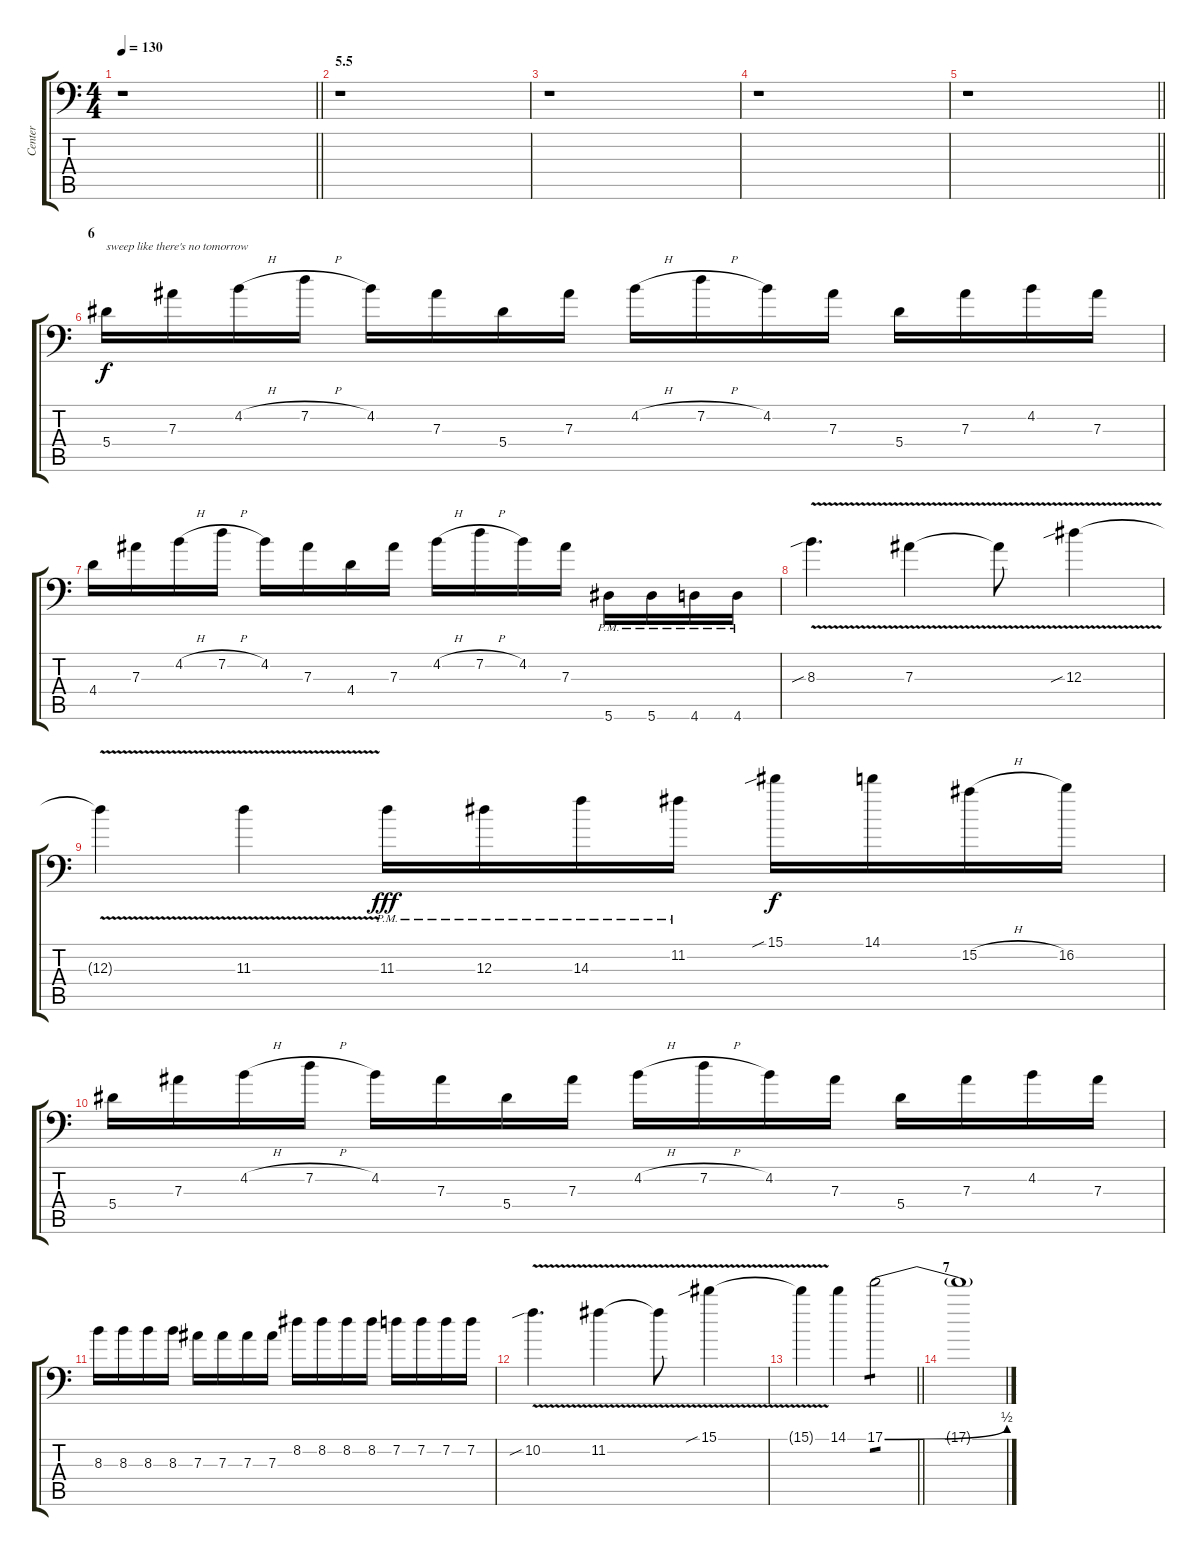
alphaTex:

\track ("Center" "Center") {instrument distortionguitar}
\staff {score tabs}
\tuning (C4 G3 Eb3 Bb2 F2 Bb1) {hide}
\ts (4 4)
\tempo 130
\clef f4
\barLineRight lightlight
\ks c
r.1{dy f} |
\section ("" "5.5")
r.1 |
r.1 |
r.1 |
\barLineRight lightlight
r.1 |
\section ("" "6")
5.4.16{txt "sweep like there's no tomorrow"} 7.3.16 4.2{h}.16 7.2{h}.16 4.2.16 7.3.16 5.4.16 7.3.16 4.2{h}.16 7.2{h}.16 4.2.16 7.3.16 5.4.16 7.3.16 4.2.16 7.3.16 |
4.4.16 7.3.16 4.2{h}.16 7.2{h}.16 4.2.16 7.3.16 4.4.16 7.3.16 4.2{h}.16 7.2{h}.16 4.2.16 7.3.16 5.6{pm}.16 5.6{pm}.16 4.6{pm}.16 4.6{pm}.16 |
8.3{v sib}.4{d} 7.3{v}.4 7.3{t}.8 12.3{v sib}.4 |
12.3{t}.4 11.3{v}.4 11.3{pm}.16{dy fff} 12.3{pm}.16 14.3{pm}.16 11.2{pm}.16 15.1{sib}.16{dy f} 14.1.16 15.2{h}.16 16.2.16 |
5.4.16 7.3.16 4.2{h}.16 7.2{h}.16 4.2.16 7.3.16 5.4.16 7.3.16 4.2{h}.16 7.2{h}.16 4.2.16 7.3.16 5.4.16 7.3.16 4.2.16 7.3.16 |
8.3.16 8.3.16 8.3.16 8.3.16 7.3.16 7.3.16 7.3.16 7.3.16 8.2.16 8.2.16 8.2.16 8.2.16 7.2.16 7.2.16 7.2.16 7.2.16 |
10.2{v sib}.4{d} 11.2{v}.4 11.2{t}.8 15.1{v sib}.4 |
\barLineRight lightlight
15.1{t}.4 14.1.4 17.1{be (bend 0 0 60 2)}.2{tp 1 volume 0} |
\section ("" "7")
17.1{t}.1
